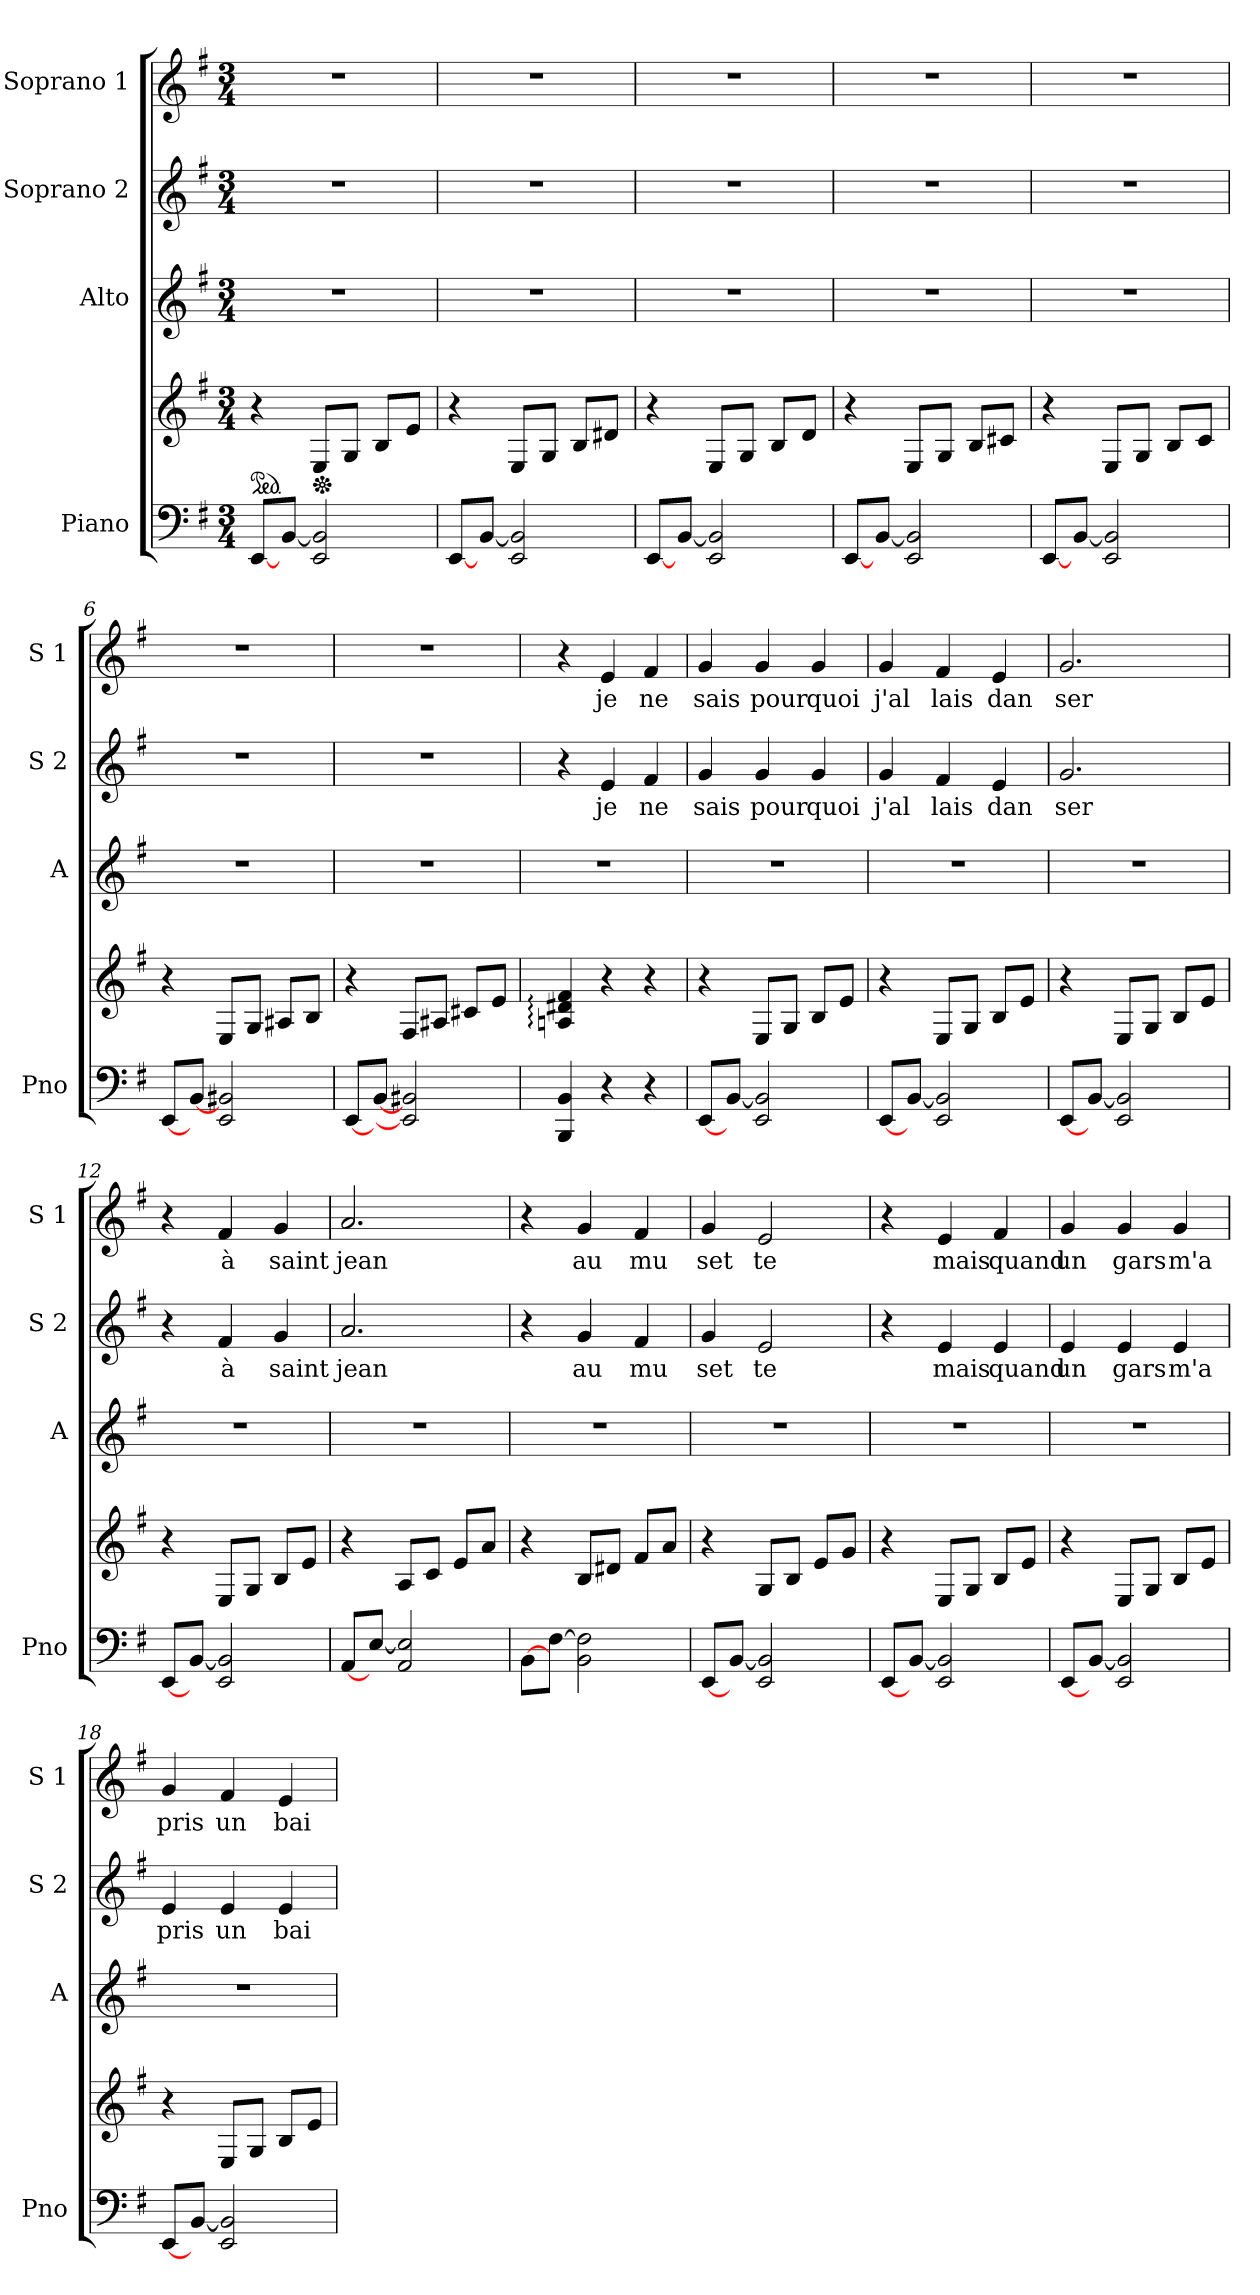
**kern	**kern	**kern	**kern	**text	**kern	**text
*part4	*part4	*part3	*part2	*part2	*part1	*part1
*staff5	*staff4	*staff3	*staff2	*staff2	*staff1	*staff1
*I"Piano	*	*I"Alto	*I"Soprano 2	*	*I"Soprano 1	*
*I'Pno	*	*I'A	*I'S 2	*	*I'S 1	*
*clefF4	*clefG2	*clefG2	*clefG2	*	*clefG2	*
*k[f#]	*k[f#]	*k[f#]	*k[f#]	*	*k[f#]	*
*G:	*G:	*G:	*G:	*	*G:	*
*M3/4	*M3/4	*M3/4	*M3/4	*	*M3/4	*
*	*ped	*	*	*	*	*
=1	=1	=1	=1	=1	=1	=1
[8EE/L	4r	2.r	2.r	.	2.r	.
[8BB/J	.	.	.	.	.	.
*	*Xped	*	*	*	*	*
2EE/ 2BB/]	8E/L	.	.	.	.	.
.	8G/J	.	.	.	.	.
.	8B/L	.	.	.	.	.
.	8e/J	.	.	.	.	.
=2	=2	=2	=2	=2	=2	=2
[8EE/L	4r	2.r	2.r	.	2.r	.
[8BB/J	.	.	.	.	.	.
2EE/ 2BB/]	8E/L	.	.	.	.	.
.	8G/J	.	.	.	.	.
.	8B/L	.	.	.	.	.
.	8d#X/J	.	.	.	.	.
=3	=3	=3	=3	=3	=3	=3
[8EE/L	4r	2.r	2.r	.	2.r	.
[8BB/J	.	.	.	.	.	.
2EE/ 2BB/]	8E/L	.	.	.	.	.
.	8G/J	.	.	.	.	.
.	8B/L	.	.	.	.	.
.	8d/J	.	.	.	.	.
=4	=4	=4	=4	=4	=4	=4
[8EE/L	4r	2.r	2.r	.	2.r	.
[8BB/J	.	.	.	.	.	.
2EE/ 2BB/]	8E/L	.	.	.	.	.
.	8G/J	.	.	.	.	.
.	8B/L	.	.	.	.	.
.	8c#X/J	.	.	.	.	.
!!LO:LB:g=z
=5	=5	=5	=5	=5	=5	=5
[8EE/L	4r	2.r	2.r	.	2.r	.
[8BB/J	.	.	.	.	.	.
2EE/ 2BB/]	8E/L	.	.	.	.	.
.	8G/J	.	.	.	.	.
.	8B/L	.	.	.	.	.
.	8c/J	.	.	.	.	.
=6	=6	=6	=6	=6	=6	=6
[8EE/L	4r	2.r	2.r	.	2.r	.
[8BB/J	.	.	.	.	.	.
2EE/ 2BB#/	8E/L	.	.	.	.	.
.	8G/J	.	.	.	.	.
.	8A#X/L	.	.	.	.	.
.	8B/J	.	.	.	.	.
=7	=7	=7	=7	=7	=7	=7
[8EE/L	4r	2.r	2.r	.	2.r	.
[8BB/J	.	.	.	.	.	.
2EE/] 2BB#/	8F#/L	.	.	.	.	.
.	8A#X/J	.	.	.	.	.
.	8c#X/L	.	.	.	.	.
.	8e/J	.	.	.	.	.
=8	=8	=8	=8	=8	=8	=8
4BBB/ 4BB/	4An/: 4d#X/: 4f#/:	2.r	4r	.	4r	.
!	!	!	!	!LO:LY:b	!	!LO:LY:b
4r	4r	.	4e/	je	4e/	je
!	!	!	!	!LO:LY:b	!	!LO:LY:b
4r	4r	.	4f#/	ne	4f#/	ne
=9	=9	=9	=9	=9	=9	=9
!	!	!	!	!LO:LY:b	!	!LO:LY:b
[8EE/L	4r	2.r	4g/	sais	4g/	sais
[8BB/J	.	.	.	.	.	.
!	!	!	!	!LO:LY:b	!	!LO:LY:b
2EE/ 2BB/]	8E/L	.	4g/	pour	4g/	pour
.	8G/J	.	.	.	.	.
!	!	!	!	!LO:LY:b	!	!LO:LY:b
.	8B/L	.	4g/	quoi	4g/	quoi
.	8e/J	.	.	.	.	.
!!LO:PB:g=z
=10	=10	=10	=10	=10	=10	=10
!	!	!	!	!LO:LY:b	!	!LO:LY:b
[8EE/L	4r	2.r	4g/	j'al	4g/	j'al
[8BB/J	.	.	.	.	.	.
!	!	!	!	!LO:LY:b	!	!LO:LY:b
2EE/ 2BB/]	8E/L	.	4f#/	lais	4f#/	lais
.	8G/J	.	.	.	.	.
!	!	!	!	!LO:LY:b	!	!LO:LY:b
.	8B/L	.	4e/	dan	4e/	dan
.	8e/J	.	.	.	.	.
=11	=11	=11	=11	=11	=11	=11
!	!	!	!	!LO:LY:b	!	!LO:LY:b
[8EE/L	4r	2.r	2.g/	ser	2.g/	ser
[8BB/J	.	.	.	.	.	.
2EE/ 2BB/]	8E/L	.	.	.	.	.
.	8G/J	.	.	.	.	.
.	8B/L	.	.	.	.	.
.	8e/J	.	.	.	.	.
=12	=12	=12	=12	=12	=12	=12
[8EE/L	4r	2.r	4r	.	4r	.
[8BB/J	.	.	.	.	.	.
!	!	!	!	!LO:LY:b	!	!LO:LY:b
2EE/ 2BB/]	8E/L	.	4f#/	à	4f#/	à
.	8G/J	.	.	.	.	.
!	!	!	!	!LO:LY:b	!	!LO:LY:b
.	8B/L	.	4g/	saint	4g/	saint
.	8e/J	.	.	.	.	.
=13	=13	=13	=13	=13	=13	=13
!	!	!	!	!LO:LY:b	!	!LO:LY:b
[8AA/L	4r	2.r	2.a/	jean	2.a/	jean
[8E/J	.	.	.	.	.	.
2AA/ 2E/]	8A/L	.	.	.	.	.
.	8c/J	.	.	.	.	.
.	8e/L	.	.	.	.	.
.	8a/J	.	.	.	.	.
=14	=14	=14	=14	=14	=14	=14
[8BB\L	4r	2.r	4r	.	4r	.
[8F#\J	.	.	.	.	.	.
!	!	!	!	!LO:LY:b	!	!LO:LY:b
2BB\ 2F#\]	8B/L	.	4g/	au	4g/	au
.	8d#X/J	.	.	.	.	.
!	!	!	!	!LO:LY:b	!	!LO:LY:b
.	8f#/L	.	4f#/	mu	4f#/	mu
.	8a/J	.	.	.	.	.
!!LO:LB:g=z
=15	=15	=15	=15	=15	=15	=15
!	!	!	!	!LO:LY:b	!	!LO:LY:b
[8EE/L	4r	2.r	4g/	set	4g/	set
[8BB/J	.	.	.	.	.	.
!	!	!	!	!LO:LY:b	!	!LO:LY:b
2EE/ 2BB/]	8G/L	.	2e/	te	2e/	te
.	8B/J	.	.	.	.	.
.	8e/L	.	.	.	.	.
.	8g/J	.	.	.	.	.
=16	=16	=16	=16	=16	=16	=16
[8EE/L	4r	2.r	4r	.	4r	.
[8BB/J	.	.	.	.	.	.
!	!	!	!	!LO:LY:b	!	!LO:LY:b
2EE/ 2BB/]	8E/L	.	4e/	mais	4e/	mais
.	8G/J	.	.	.	.	.
!	!	!	!	!LO:LY:b	!	!LO:LY:b
.	8B/L	.	4e/	quand	4f#/	quand
.	8e/J	.	.	.	.	.
=17	=17	=17	=17	=17	=17	=17
!	!	!	!	!LO:LY:b	!	!LO:LY:b
[8EE/L	4r	2.r	4e/	un	4g/	un
[8BB/J	.	.	.	.	.	.
!	!	!	!	!LO:LY:b	!	!LO:LY:b
2EE/ 2BB/]	8E/L	.	4e/	gars	4g/	gars
.	8G/J	.	.	.	.	.
!	!	!	!	!LO:LY:b	!	!LO:LY:b
.	8B/L	.	4e/	m'a	4g/	m'a
.	8e/J	.	.	.	.	.
=18	=18	=18	=18	=18	=18	=18
!	!	!	!	!LO:LY:b	!	!LO:LY:b
[8EE/L	4r	2.r	4e/	pris	4g/	pris
[8BB/J	.	.	.	.	.	.
!	!	!	!	!LO:LY:b	!	!LO:LY:b
2EE/ 2BB/]	8E/L	.	4e/	un	4f#/	un
.	8G/J	.	.	.	.	.
!	!	!	!	!LO:LY:b	!	!LO:LY:b
.	8B/L	.	4e/	bai	4e/	bai
.	8e/J	.	.	.	.	.
=	=	=	=	=	=	=
*-	*-	*-	*-	*-	*-	*-
